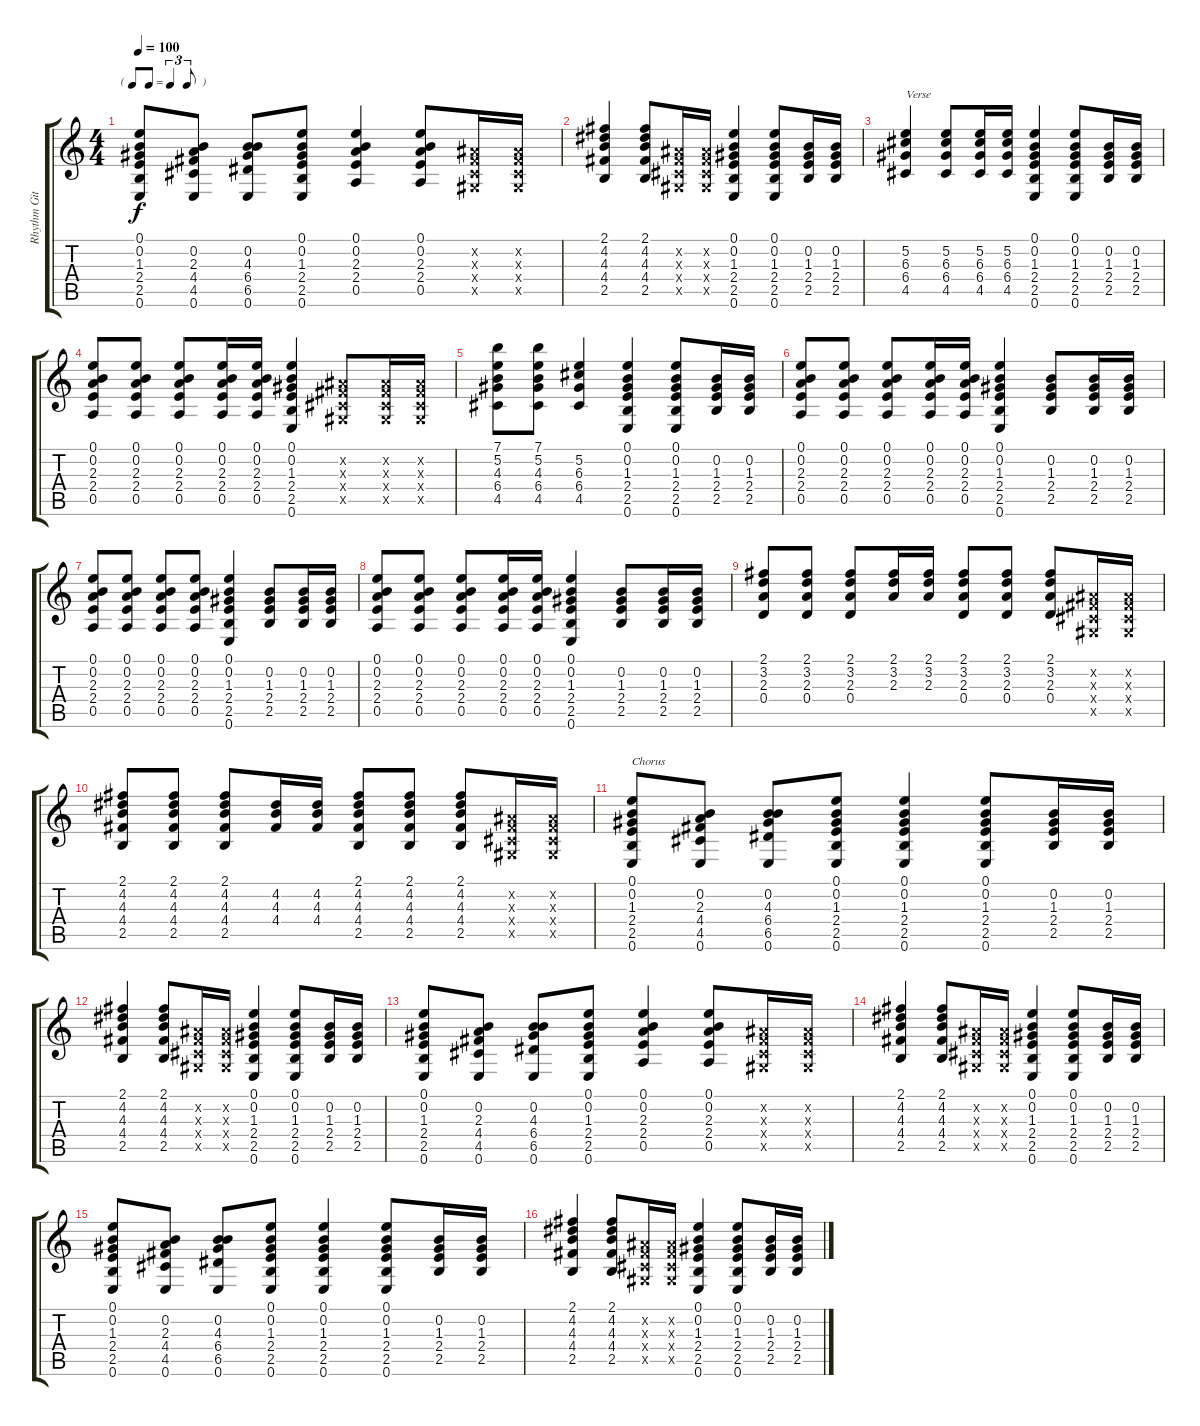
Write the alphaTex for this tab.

\track ("Rhythm Git. I" "Rhythm Git") {instrument acousticguitarsteel}
\staff {score tabs}
\tuning (E4 B3 G3 D3 A2 E2) {hide}
\ts (4 4)
\tf triplet8th
\tempo 100
\clef g2
\ks c
(0.1 0.2 1.3 2.4 2.5 0.6).8{dy f} (0.2 2.3 4.4 4.5 0.6).8 (0.2 4.3 6.4 6.5 0.6).8 (0.1 0.2 1.3 2.4 2.5 0.6).8 (0.1 0.2 2.3 2.4 0.5).4 (0.1 0.2 2.3 2.4 0.5).8 (-1.2{x} -1.3{x} -1.4{x} -1.5{x}).16 (-1.2{x} -1.3{x} -1.4{x} -1.5{x}).16 |
(2.1 4.2 4.3 4.4 2.5).4 (2.1 4.2 4.3 4.4 2.5).8 (-1.2{x} -1.3{x} -1.4{x} -1.5{x}).16 (-1.2{x} -1.3{x} -1.4{x} -1.5{x}).16 (0.1 0.2 1.3 2.4 2.5 0.6).4 (0.1 0.2 1.3 2.4 2.5 0.6).8 (0.2 1.3 2.4 2.5).16 (0.2 1.3 2.4 2.5).16 |
(5.2 6.3 6.4 4.5).4{txt "Verse"} (5.2 6.3 6.4 4.5).8 (5.2 6.3 6.4 4.5).16 (5.2 6.3 6.4 4.5).16 (0.1 0.2 1.3 2.4 2.5 0.6).4 (0.1 0.2 1.3 2.4 2.5 0.6).8 (0.2 1.3 2.4 2.5).16 (0.2 1.3 2.4 2.5).16 |
(0.1 0.2 2.3 2.4 0.5).8 (0.1 0.2 2.3 2.4 0.5).8 (0.1 0.2 2.3 2.4 0.5).8 (0.1 0.2 2.3 2.4 0.5).16 (0.1 0.2 2.3 2.4 0.5).16 (0.1 0.2 1.3 2.4 2.5 0.6).4 (-1.2{x} -1.3{x} -1.4{x} -1.5{x}).8 (-1.2{x} -1.3{x} -1.4{x} -1.5{x}).16 (-1.2{x} -1.3{x} -1.4{x} -1.5{x}).16 |
(7.1 5.2 4.3 6.4 4.5).8 (7.1 5.2 4.3 6.4 4.5).8 (5.2 6.3 6.4 4.5).4 (0.1 0.2 1.3 2.4 2.5 0.6).4 (0.1 0.2 1.3 2.4 2.5 0.6).8 (0.2 1.3 2.4 2.5).16 (0.2 1.3 2.4 2.5).16 |
(0.1 0.2 2.3 2.4 0.5).8 (0.1 0.2 2.3 2.4 0.5).8 (0.1 0.2 2.3 2.4 0.5).8 (0.1 0.2 2.3 2.4 0.5).16 (0.1 0.2 2.3 2.4 0.5).16 (0.1 0.2 1.3 2.4 2.5 0.6).4 (0.2 1.3 2.4 2.5).8 (0.2 1.3 2.4 2.5).16 (0.2 1.3 2.4 2.5).16 |
(0.1 0.2 2.3 2.4 0.5).8 (0.1 0.2 2.3 2.4 0.5).8 (0.1 0.2 2.3 2.4 0.5).8 (0.1 0.2 2.3 2.4 0.5).8 (0.1 0.2 1.3 2.4 2.5 0.6).4 (0.2 1.3 2.4 2.5).8 (0.2 1.3 2.4 2.5).16 (0.2 1.3 2.4 2.5).16 |
(0.1 0.2 2.3 2.4 0.5).8 (0.1 0.2 2.3 2.4 0.5).8 (0.1 0.2 2.3 2.4 0.5).8 (0.1 0.2 2.3 2.4 0.5).16 (0.1 0.2 2.3 2.4 0.5).16 (0.1 0.2 1.3 2.4 2.5 0.6).4 (0.2 1.3 2.4 2.5).8 (0.2 1.3 2.4 2.5).16 (0.2 1.3 2.4 2.5).16 |
(2.1 3.2 2.3 0.4).8 (2.1 3.2 2.3 0.4).8 (2.1 3.2 2.3 0.4).8 (2.1 3.2 2.3).16 (2.1 3.2 2.3).16 (2.1 3.2 2.3 0.4).8 (2.1 3.2 2.3 0.4).8 (2.1 3.2 2.3 0.4).8 (-1.2{x} -1.3{x} -1.4{x} -1.5{x}).16 (-1.2{x} -1.3{x} -1.4{x} -1.5{x}).16 |
(2.1 4.2 4.3 4.4 2.5).8 (2.1 4.2 4.3 4.4 2.5).8 (2.1 4.2 4.3 4.4 2.5).8 (4.2 4.3 4.4).16 (4.2 4.3 4.4).16 (2.1 4.2 4.3 4.4 2.5).8 (2.1 4.2 4.3 4.4 2.5).8 (2.1 4.2 4.3 4.4 2.5).8 (-1.2{x} -1.3{x} -1.4{x} -1.5{x}).16 (-1.2{x} -1.3{x} -1.4{x} -1.5{x}).16 |
(0.1 0.2 1.3 2.4 2.5 0.6).8{txt "Chorus"} (0.2 2.3 4.4 4.5 0.6).8 (0.2 4.3 6.4 6.5 0.6).8 (0.1 0.2 1.3 2.4 2.5 0.6).8 (0.1 0.2 1.3 2.4 2.5 0.6).4 (0.1 0.2 1.3 2.4 2.5 0.6).8 (0.2 1.3 2.4 2.5).16 (0.2 1.3 2.4 2.5).16 |
(2.1 4.2 4.3 4.4 2.5).4 (2.1 4.2 4.3 4.4 2.5).8 (-1.2{x} -1.3{x} -1.4{x} -1.5{x}).16 (-1.2{x} -1.3{x} -1.4{x} -1.5{x}).16 (0.1 0.2 1.3 2.4 2.5 0.6).4 (0.1 0.2 1.3 2.4 2.5 0.6).8 (0.2 1.3 2.4 2.5).16 (0.2 1.3 2.4 2.5).16 |
(0.1 0.2 1.3 2.4 2.5 0.6).8 (0.2 2.3 4.4 4.5 0.6).8 (0.2 4.3 6.4 6.5 0.6).8 (0.1 0.2 1.3 2.4 2.5 0.6).8 (0.1 0.2 2.3 2.4 0.5).4 (0.1 0.2 2.3 2.4 0.5).8 (-1.2{x} -1.3{x} -1.4{x} -1.5{x}).16 (-1.2{x} -1.3{x} -1.4{x} -1.5{x}).16 |
(2.1 4.2 4.3 4.4 2.5).4 (2.1 4.2 4.3 4.4 2.5).8 (-1.2{x} -1.3{x} -1.4{x} -1.5{x}).16 (-1.2{x} -1.3{x} -1.4{x} -1.5{x}).16 (0.1 0.2 1.3 2.4 2.5 0.6).4 (0.1 0.2 1.3 2.4 2.5 0.6).8 (0.2 1.3 2.4 2.5).16 (0.2 1.3 2.4 2.5).16 |
(0.1 0.2 1.3 2.4 2.5 0.6).8 (0.2 2.3 4.4 4.5 0.6).8 (0.2 4.3 6.4 6.5 0.6).8 (0.1 0.2 1.3 2.4 2.5 0.6).8 (0.1 0.2 1.3 2.4 2.5 0.6).4 (0.1 0.2 1.3 2.4 2.5 0.6).8 (0.2 1.3 2.4 2.5).16 (0.2 1.3 2.4 2.5).16 |
(2.1 4.2 4.3 4.4 2.5).4 (2.1 4.2 4.3 4.4 2.5).8 (-1.2{x} -1.3{x} -1.4{x} -1.5{x}).16 (-1.2{x} -1.3{x} -1.4{x} -1.5{x}).16 (0.1 0.2 1.3 2.4 2.5 0.6).4 (0.1 0.2 1.3 2.4 2.5 0.6).8 (0.2 1.3 2.4 2.5).16 (0.2 1.3 2.4 2.5).16
